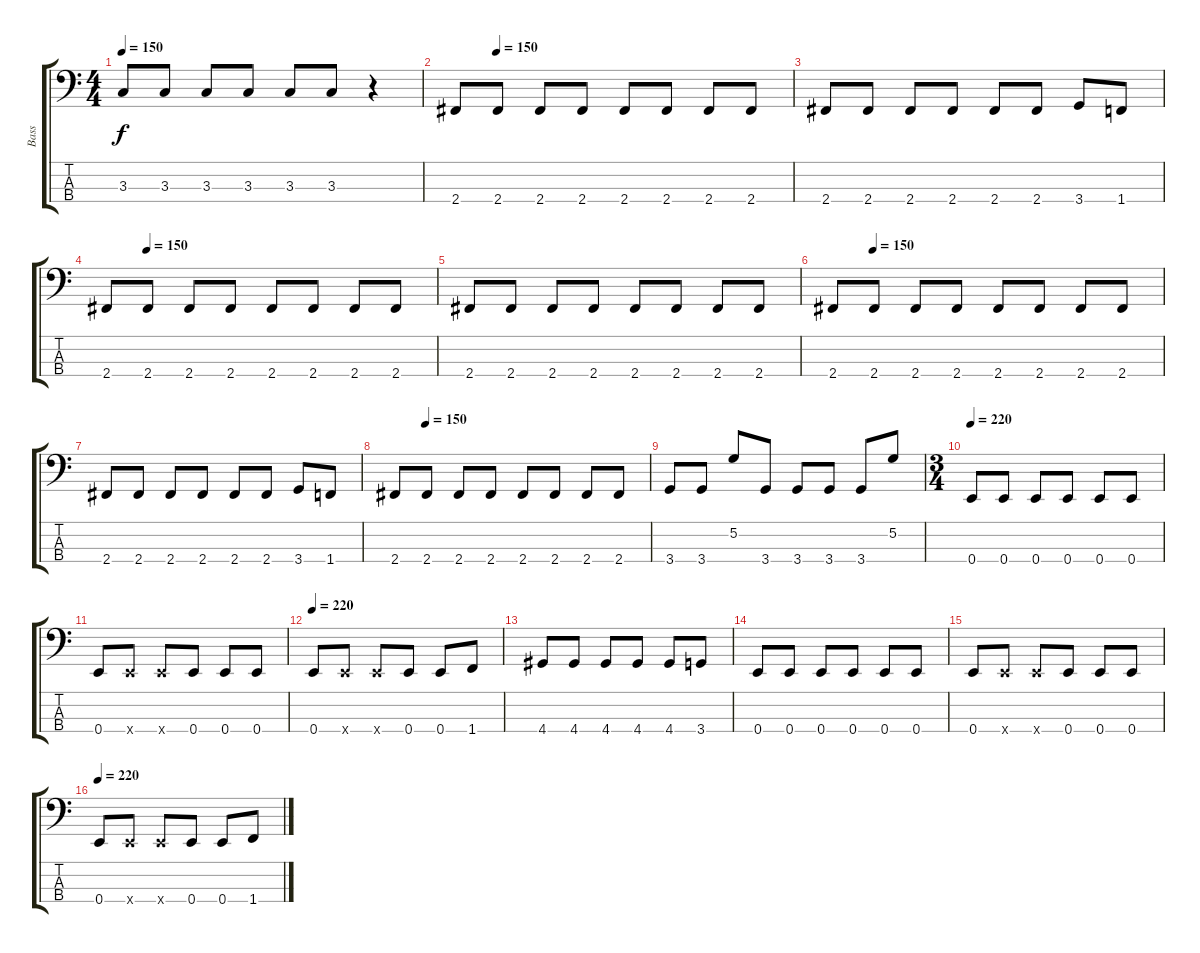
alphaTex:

\track ("Bass" "Bass") {instrument electricbassfinger}
\staff {score tabs}
\tuning (G2 D2 A1 E1) {hide}
\ts (4 4)
\tempo 150
\clef f4
\ks c
3.3.8{dy f} 3.3.8 3.3.8 3.3.8 3.3.8 3.3.8 r.4 |
\tempo (150 0.125)
2.4.8 2.4.8 2.4.8 2.4.8 2.4.8 2.4.8 2.4.8 2.4.8 |
2.4.8 2.4.8 2.4.8 2.4.8 2.4.8 2.4.8 3.4.8 1.4.8 |
\tempo (150 0.125)
2.4.8 2.4.8 2.4.8 2.4.8 2.4.8 2.4.8 2.4.8 2.4.8 |
2.4.8 2.4.8 2.4.8 2.4.8 2.4.8 2.4.8 2.4.8 2.4.8 |
\tempo (150 0.125)
2.4.8 2.4.8 2.4.8 2.4.8 2.4.8 2.4.8 2.4.8 2.4.8 |
2.4.8 2.4.8 2.4.8 2.4.8 2.4.8 2.4.8 3.4.8 1.4.8 |
\tempo (150 0.125)
2.4.8 2.4.8 2.4.8 2.4.8 2.4.8 2.4.8 2.4.8 2.4.8 |
3.4.8 3.4.8 5.2.8 3.4.8 3.4.8 3.4.8 3.4.8 5.2.8 |
\ts (3 4)
\tempo 220
0.4.8 0.4.8 0.4.8 0.4.8 0.4.8 0.4.8 |
0.4.8 0.4{x}.8 0.4{x}.8 0.4.8 0.4.8 0.4.8 |
\tempo 220
0.4.8 0.4{x}.8 0.4{x}.8 0.4.8 0.4.8 1.4.8 |
4.4.8 4.4.8 4.4.8 4.4.8 4.4.8 3.4.8 |
0.4.8 0.4.8 0.4.8 0.4.8 0.4.8 0.4.8 |
0.4.8 0.4{x}.8 0.4{x}.8 0.4.8 0.4.8 0.4.8 |
\tempo 220
0.4.8 0.4{x}.8 0.4{x}.8 0.4.8 0.4.8 1.4.8
